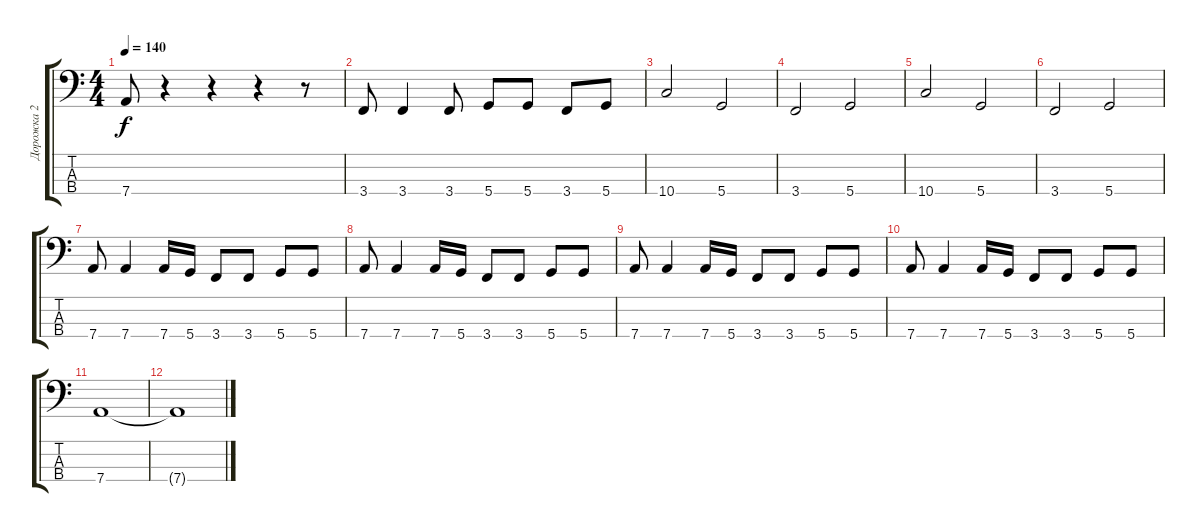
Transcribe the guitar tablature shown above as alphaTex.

\track ("Дорожка 2" "Дорожка 2") {instrument electricbasspick}
\staff {score tabs}
\tuning (G2 D2 A1 D1) {hide}
\ts (4 4)
\tempo 140
\clef f4
\ks c
7.4.8{dy f} r.4 r.4 r.4 r.8 |
3.4.8 3.4.4 3.4.8 5.4.8 5.4.8 3.4.8 5.4.8 |
10.4.2 5.4.2 |
3.4.2 5.4.2 |
10.4.2 5.4.2 |
3.4.2 5.4.2 |
7.4.8 7.4.4 7.4.16 5.4.16 3.4.8 3.4.8 5.4.8 5.4.8 |
7.4.8 7.4.4 7.4.16 5.4.16 3.4.8 3.4.8 5.4.8 5.4.8 |
7.4.8 7.4.4 7.4.16 5.4.16 3.4.8 3.4.8 5.4.8 5.4.8 |
7.4.8 7.4.4 7.4.16 5.4.16 3.4.8 3.4.8 5.4.8 5.4.8 |
7.4.1 |
7.4{t}.1
